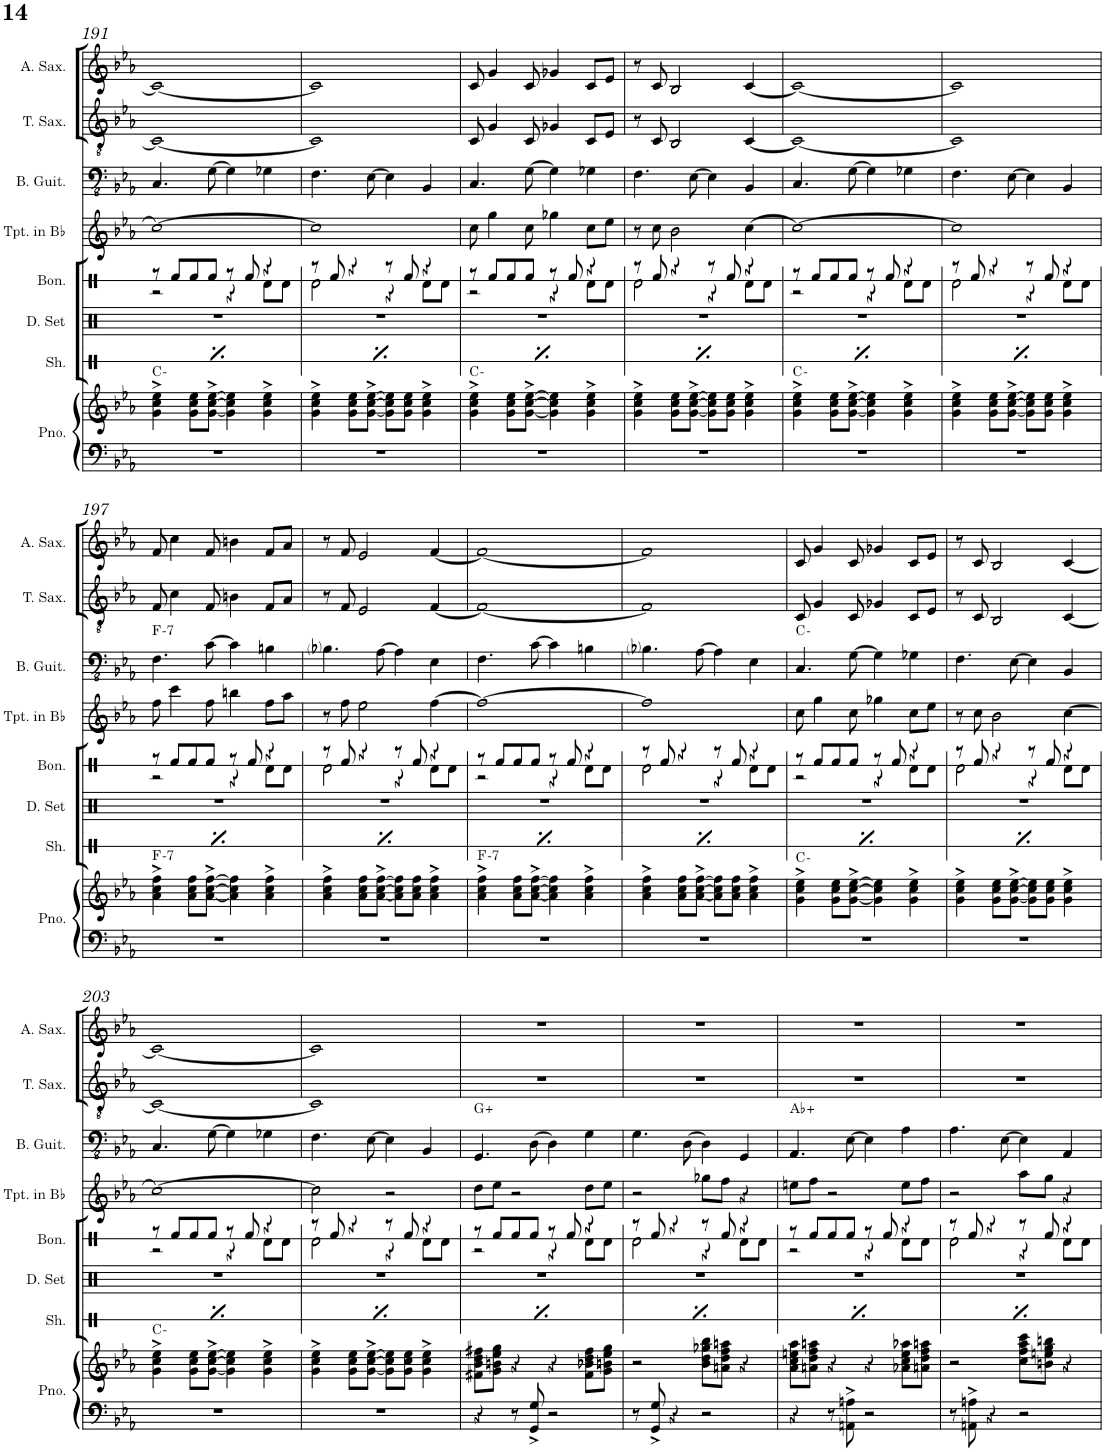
**kern	**kern	**harte	**kern	**kern	**kern	**kern	**kern	**harte	**kern	**kern
*part8	*part8	*part8	*part7	*part6	*part5	*part4	*part3	*part3	*part2	*part1
*staff9	*staff8	*	*staff7	*staff6	*staff5	*staff4	*staff3	*	*staff2	*staff1
*I"Piano	*	*	*I"Shaker	*I"Drumset	*I"Bongos	*I"Trumpet in Bb	*I"Bass Guitar	*	*I"Tenor Saxophone	*I"Alto Saxophone
*I'Pno.	*	*	*I'Sh.	*I'D. Set	*I'Bon.	*I'Tpt. in Bb	*I'B. Guit.	*	*I'T. Sax.	*I'A. Sax.
!!LO:PB:g=z
*clefF4	*clefG2	*	*clefX	*clefX	*clefX	*clefG2	*clefFv4	*	*clefGv2	*clefG2
*	*	*	*	*	*	*Trd1c2	*	*	*Trd8c14	*Trd5c9
*k[b-e-a-]	*k[b-e-a-]	*	*k[]	*k[]	*k[]	*k[b-e-a-]	*k[b-e-a-]	*	*k[b-e-a-]	*k[b-e-a-]
*M4/4	*M4/4	*	*M4/4	*M4/4	*M4/4	*M4/4	*M4/4	*	*M4/4	*M4/4
=191	=191	=191	=191	=191	=191	=191	=191	=191	=191	=191
*	*	*	*	*	*^	*	*	*	*	*
1r	4g\^ 4cc\^ 4ee-\^	C:min	4Re/	1r	8r	2r	1cc_	4.CC/	.	1C_	1c_
.	.	.	.	.	8Rf/L	.	.	.	.	.	.
.	8g\ 8cc\ 8ee-\L	.	8Re/L	.	8Rf/	.	.	.	.	.	.
.	[8g\^ [8cc\^ [8ee-\^J	.	8Re/J	.	8Rf/J	.	.	[8GG\	.	.	.
.	4g\] 4cc\] 4ee-\]	.	4Re/	.	8r	4r	.	4GG\]	.	.	.
.	.	.	.	.	8Rf/	.	.	.	.	.	.
.	4g\^ 4cc\^ 4ee-\^	.	8Re/L	.	4r	8Rd\L	.	4GG-X\	.	.	.
.	.	.	8Re/J	.	.	8Rd\J	.	.	.	.	.
=192	=192	=192	=192	=192	=192	=192	=192	=192	=192	=192	=192
1r	4g\^ 4cc\^ 4ee-\^	.	4Re/	1r	8r	2Rd\	1cc]	4.FF\	.	1C]	1c]
.	.	.	.	.	8Rf/	.	.	.	.	.	.
.	8g\ 8cc\ 8ee-\L	.	8Re/L	.	4r	.	.	.	.	.	.
.	[8g\^ [8cc\^ [8ee-\^J	.	8Re/J	.	.	.	.	[8EE-\	.	.	.
.	8g\] 8cc\] 8ee-\]L	.	4Re/	.	8r	4r	.	4EE-\]	.	.	.
.	8g\ 8cc\ 8ee-\J	.	.	.	8Rf/	.	.	.	.	.	.
.	4g\^ 4cc\^ 4ee-\^	.	8Re/L	.	4r	8Rd\L	.	4BBB-/	.	.	.
.	.	.	8Re/J	.	.	8Rd\J	.	.	.	.	.
=193	=193	=193	=193	=193	=193	=193	=193	=193	=193	=193	=193
1r	4g\^ 4cc\^ 4ee-\^	C:min	4Re/	1r	8r	2r	8cc\	4.CC/	.	8C/	8c/
.	.	.	.	.	8Rf/L	.	4gg\	.	.	4G/	4g/
.	8g\ 8cc\ 8ee-\L	.	8Re/L	.	8Rf/	.	.	.	.	.	.
.	[8g\^ [8cc\^ [8ee-\^J	.	8Re/J	.	8Rf/J	.	8cc\	[8GG\	.	8C/	8c/
.	4g\] 4cc\] 4ee-\]	.	4Re/	.	8r	4r	4gg-X\	4GG\]	.	4G-X/	4g-X/
.	.	.	.	.	8Rf/	.	.	.	.	.	.
.	4g\^ 4cc\^ 4ee-\^	.	8Re/L	.	4r	8Rd\L	8cc\L	4GG-X\	.	8C/L	8c/L
.	.	.	8Re/J	.	.	8Rd\J	8ee-\J	.	.	8E-/J	8e-/J
=194	=194	=194	=194	=194	=194	=194	=194	=194	=194	=194	=194
1r	4g\^ 4cc\^ 4ee-\^	.	4Re/	1r	8r	2Rd\	8r	4.FF\	.	8r	8r
.	.	.	.	.	8Rf/	.	8cc\	.	.	8C/	8c/
.	8g\ 8cc\ 8ee-\L	.	8Re/L	.	4r	.	2b-\	.	.	2BB-/	2B-/
.	[8g\^ [8cc\^ [8ee-\^J	.	8Re/J	.	.	.	.	[8EE-\	.	.	.
.	8g\] 8cc\] 8ee-\]L	.	4Re/	.	8r	4r	.	4EE-\]	.	.	.
.	8g\ 8cc\ 8ee-\J	.	.	.	8Rf/	.	.	.	.	.	.
.	4g\^ 4cc\^ 4ee-\^	.	8Re/L	.	4r	8Rd\L	[4cc\	4BBB-/	.	[4C/	[4c/
.	.	.	8Re/J	.	.	8Rd\J	.	.	.	.	.
=195	=195	=195	=195	=195	=195	=195	=195	=195	=195	=195	=195
1r	4g\^ 4cc\^ 4ee-\^	C:min	4Re/	1r	8r	2r	1cc_	4.CC/	.	1C_	1c_
.	.	.	.	.	8Rf/L	.	.	.	.	.	.
.	8g\ 8cc\ 8ee-\L	.	8Re/L	.	8Rf/	.	.	.	.	.	.
.	[8g\^ [8cc\^ [8ee-\^J	.	8Re/J	.	8Rf/J	.	.	[8GG\	.	.	.
.	4g\] 4cc\] 4ee-\]	.	4Re/	.	8r	4r	.	4GG\]	.	.	.
.	.	.	.	.	8Rf/	.	.	.	.	.	.
.	4g\^ 4cc\^ 4ee-\^	.	8Re/L	.	4r	8Rd\L	.	4GG-X\	.	.	.
.	.	.	8Re/J	.	.	8Rd\J	.	.	.	.	.
=196	=196	=196	=196	=196	=196	=196	=196	=196	=196	=196	=196
1r	4g\^ 4cc\^ 4ee-\^	.	4Re/	1r	8r	2Rd\	1cc]	4.FF\	.	1C]	1c]
.	.	.	.	.	8Rf/	.	.	.	.	.	.
.	8g\ 8cc\ 8ee-\L	.	8Re/L	.	4r	.	.	.	.	.	.
.	[8g\^ [8cc\^ [8ee-\^J	.	8Re/J	.	.	.	.	[8EE-\	.	.	.
.	8g\] 8cc\] 8ee-\]L	.	4Re/	.	8r	4r	.	4EE-\]	.	.	.
.	8g\ 8cc\ 8ee-\J	.	.	.	8Rf/	.	.	.	.	.	.
.	4g\^ 4cc\^ 4ee-\^	.	8Re/L	.	4r	8Rd\L	.	4BBB-/	.	.	.
.	.	.	8Re/J	.	.	8Rd\J	.	.	.	.	.
!!LO:LB:g=z
=197	=197	=197	=197	=197	=197	=197	=197	=197	=197	=197	=197
!	!	!LO:H:kt=7	!	!	!	!	!	!	!LO:H:kt=7	!	!
1r	4a-\^ 4cc\^ 4ff\^	F:min7	4Re/	1r	8r	2r	8ff\	4.FF\	F:min7	8F/	8f/
.	.	.	.	.	8Rf/L	.	4ccc\	.	.	4c\	4cc\
.	8a-\ 8cc\ 8ff\L	.	8Re/L	.	8Rf/	.	.	.	.	.	.
.	[8a-\^ [8cc\^ [8ff\^J	.	8Re/J	.	8Rf/J	.	8ff\	[8C\	.	8F/	8f/
.	4a-\] 4cc\] 4ff\]	.	4Re/	.	8r	4r	4bbn\	4C\]	.	4Bn\	4bn\
.	.	.	.	.	8Rf/	.	.	.	.	.	.
.	4a-\^ 4cc\^ 4ff\^	.	8Re/L	.	4r	8Rd\L	8ff\L	4BBn\	.	8F/L	8f/L
.	.	.	8Re/J	.	.	8Rd\J	8aa-\J	.	.	8A-/J	8a-/J
=198	=198	=198	=198	=198	=198	=198	=198	=198	=198	=198	=198
1r	4a-\^ 4cc\^ 4ff\^	.	4Re/	1r	8r	2Rd\	8r	4.BB-i\	.	8r	8r
.	.	.	.	.	8Rf/	.	8ff\	.	.	8F/	8f/
.	8a-\ 8cc\ 8ff\L	.	8Re/L	.	4r	.	2ee-\	.	.	2E-/	2e-/
.	[8a-\^ [8cc\^ [8ff\^J	.	8Re/J	.	.	.	.	[8AA-\	.	.	.
.	8a-\] 8cc\] 8ff\]L	.	4Re/	.	8r	4r	.	4AA-\]	.	.	.
.	8a-\ 8cc\ 8ff\J	.	.	.	8Rf/	.	.	.	.	.	.
.	4a-\^ 4cc\^ 4ff\^	.	8Re/L	.	4r	8Rd\L	[4ff\	4EE-\	.	[4F/	[4f/
.	.	.	8Re/J	.	.	8Rd\J	.	.	.	.	.
=199	=199	=199	=199	=199	=199	=199	=199	=199	=199	=199	=199
!	!	!LO:H:kt=7	!	!	!	!	!	!	!	!	!
1r	4a-\^ 4cc\^ 4ff\^	F:min7	4Re/	1r	8r	2r	1ff_	4.FF\	.	1F_	1f_
.	.	.	.	.	8Rf/L	.	.	.	.	.	.
.	8a-\ 8cc\ 8ff\L	.	8Re/L	.	8Rf/	.	.	.	.	.	.
.	[8a-\^ [8cc\^ [8ff\^J	.	8Re/J	.	8Rf/J	.	.	[8C\	.	.	.
.	4a-\] 4cc\] 4ff\]	.	4Re/	.	8r	4r	.	4C\]	.	.	.
.	.	.	.	.	8Rf/	.	.	.	.	.	.
.	4a-\^ 4cc\^ 4ff\^	.	8Re/L	.	4r	8Rd\L	.	4BBn\	.	.	.
.	.	.	8Re/J	.	.	8Rd\J	.	.	.	.	.
=200	=200	=200	=200	=200	=200	=200	=200	=200	=200	=200	=200
1r	4a-\^ 4cc\^ 4ff\^	.	4Re/	1r	8r	2Rd\	1ff]	4.BB-i\	.	1F]	1f]
.	.	.	.	.	8Rf/	.	.	.	.	.	.
.	8a-\ 8cc\ 8ff\L	.	8Re/L	.	4r	.	.	.	.	.	.
.	[8a-\^ [8cc\^ [8ff\^J	.	8Re/J	.	.	.	.	[8AA-\	.	.	.
.	8a-\] 8cc\] 8ff\]L	.	4Re/	.	8r	4r	.	4AA-\]	.	.	.
.	8a-\ 8cc\ 8ff\J	.	.	.	8Rf/	.	.	.	.	.	.
.	4a-\^ 4cc\^ 4ff\^	.	8Re/L	.	4r	8Rd\L	.	4EE-\	.	.	.
.	.	.	8Re/J	.	.	8Rd\J	.	.	.	.	.
=201	=201	=201	=201	=201	=201	=201	=201	=201	=201	=201	=201
1r	4g\^ 4cc\^ 4ee-\^	C:min	4Re/	1r	8r	2r	8cc\	4.CC/	C:min	8C/	8c/
.	.	.	.	.	8Rf/L	.	4gg\	.	.	4G/	4g/
.	8g\ 8cc\ 8ee-\L	.	8Re/L	.	8Rf/	.	.	.	.	.	.
.	[8g\^ [8cc\^ [8ee-\^J	.	8Re/J	.	8Rf/J	.	8cc\	[8GG\	.	8C/	8c/
.	4g\] 4cc\] 4ee-\]	.	4Re/	.	8r	4r	4gg-X\	4GG\]	.	4G-X/	4g-X/
.	.	.	.	.	8Rf/	.	.	.	.	.	.
.	4g\^ 4cc\^ 4ee-\^	.	8Re/L	.	4r	8Rd\L	8cc\L	4GG-X\	.	8C/L	8c/L
.	.	.	8Re/J	.	.	8Rd\J	8ee-\J	.	.	8E-/J	8e-/J
=202	=202	=202	=202	=202	=202	=202	=202	=202	=202	=202	=202
1r	4g\^ 4cc\^ 4ee-\^	.	4Re/	1r	8r	2Rd\	8r	4.FF\	.	8r	8r
.	.	.	.	.	8Rf/	.	8cc\	.	.	8C/	8c/
.	8g\ 8cc\ 8ee-\L	.	8Re/L	.	4r	.	2b-\	.	.	2BB-/	2B-/
.	[8g\^ [8cc\^ [8ee-\^J	.	8Re/J	.	.	.	.	[8EE-\	.	.	.
.	8g\] 8cc\] 8ee-\]L	.	4Re/	.	8r	4r	.	4EE-\]	.	.	.
.	8g\ 8cc\ 8ee-\J	.	.	.	8Rf/	.	.	.	.	.	.
.	4g\^ 4cc\^ 4ee-\^	.	8Re/L	.	4r	8Rd\L	[4cc\	4BBB-/	.	[4C/	[4c/
.	.	.	8Re/J	.	.	8Rd\J	.	.	.	.	.
!!LO:LB:g=z
=203	=203	=203	=203	=203	=203	=203	=203	=203	=203	=203	=203
1r	4g\^ 4cc\^ 4ee-\^	C:min	4Re/	1r	8r	2r	1cc_	4.CC/	.	1C_	1c_
.	.	.	.	.	8Rf/L	.	.	.	.	.	.
.	8g\ 8cc\ 8ee-\L	.	8Re/L	.	8Rf/	.	.	.	.	.	.
.	[8g\^ [8cc\^ [8ee-\^J	.	8Re/J	.	8Rf/J	.	.	[8GG\	.	.	.
.	4g\] 4cc\] 4ee-\]	.	4Re/	.	8r	4r	.	4GG\]	.	.	.
.	.	.	.	.	8Rf/	.	.	.	.	.	.
.	4g\^ 4cc\^ 4ee-\^	.	8Re/L	.	4r	8Rd\L	.	4GG-X\	.	.	.
.	.	.	8Re/J	.	.	8Rd\J	.	.	.	.	.
=204	=204	=204	=204	=204	=204	=204	=204	=204	=204	=204	=204
1r	4g\^ 4cc\^ 4ee-\^	.	4Re/	1r	8r	2Rd\	2cc\]	4.FF\	.	1C]	1c]
.	.	.	.	.	8Rf/	.	.	.	.	.	.
.	8g\ 8cc\ 8ee-\L	.	8Re/L	.	4r	.	.	.	.	.	.
.	[8g\^ [8cc\^ [8ee-\^J	.	8Re/J	.	.	.	.	[8EE-\	.	.	.
.	8g\] 8cc\] 8ee-\]L	.	4Re/	.	8r	4r	2r	4EE-\]	.	.	.
.	8g\ 8cc\ 8ee-\J	.	.	.	8Rf/	.	.	.	.	.	.
.	4g\^ 4cc\^ 4ee-\^	.	8Re/L	.	4r	8Rd\L	.	4BBB-/	.	.	.
.	.	.	8Re/J	.	.	8Rd\J	.	.	.	.	.
=205	=205	=205	=205	=205	=205	=205	=205	=205	=205	=205	=205
4r	8f#X\ 8b-\ 8dd\ 8ff#X\L	.	4Re/	1r	8r	2r	8dd\L	4.GGG/	G:aug	1r	1r
.	8g\ 8bn\ 8ee-\ 8gg\J	.	.	.	8Rf/L	.	8ee-\J	.	.	.	.
8r	4r	.	8Re/L	.	8Rf/	.	2r	.	.	.	.
8GG/^ 8G/^	.	.	8Re/J	.	8Rf/J	.	.	[8DD\	.	.	.
2r	4r	.	4Re/	.	8r	4r	.	4DD\]	.	.	.
.	.	.	.	.	8Rf/	.	.	.	.	.	.
.	8f#\ 8b-X\ 8dd\ 8ff#\L	.	8Re/L	.	4r	8Rd\L	8dd\L	4GG\	.	.	.
.	8g\ 8bn\ 8ee-\ 8gg\J	.	8Re/J	.	.	8Rd\J	8ee-\J	.	.	.	.
=206	=206	=206	=206	=206	=206	=206	=206	=206	=206	=206	=206
8r	2r	.	4Re/	1r	8r	2Rd\	2r	4.GG\	.	1r	1r
8GG/^ 8G/^	.	.	.	.	8Rf/	.	.	.	.	.	.
4r	.	.	8Re/L	.	4r	.	.	.	.	.	.
.	.	.	8Re/J	.	.	.	.	[8DD\	.	.	.
2r	8b-\ 8dd\ 8gg-X\ 8bb-\L	.	4Re/	.	8r	4r	8gg-X\L	4DD\]	.	.	.
.	8an\ 8dd\ 8ff\ 8aan\J	.	.	.	8Rf/	.	8ff\J	.	.	.	.
.	4r	.	8Re/L	.	4r	8Rd\L	4r	4GGG/	.	.	.
.	.	.	8Re/J	.	.	8Rd\J	.	.	.	.	.
=207	=207	=207	=207	=207	=207	=207	=207	=207	=207	=207	=207
4r	8a-\ 8cc\ 8een\ 8aa-\L	.	4Re/	1r	8r	2r	8een\L	4.AAA-/	Ab:aug	1r	1r
.	8an\ 8dd\ 8ff\ 8aan\J	.	.	.	8Rf/L	.	8ff\J	.	.	.	.
8r	4r	.	8Re/L	.	8Rf/	.	2r	.	.	.	.
8AAn\^ 8An\^	.	.	8Re/J	.	8Rf/J	.	.	[8EE-\	.	.	.
2r	4r	.	4Re/	.	8r	4r	.	4EE-\]	.	.	.
.	.	.	.	.	8Rf/	.	.	.	.	.	.
.	8a-X\ 8cc\ 8ee\ 8aa-X\L	.	8Re/L	.	4r	8Rd\L	8ee\L	4AA-\	.	.	.
.	8an\ 8dd\ 8ff\ 8aan\J	.	8Re/J	.	.	8Rd\J	8ff\J	.	.	.	.
=208	=208	=208	=208	=208	=208	=208	=208	=208	=208	=208	=208
8r	2r	.	4Re/	1r	8r	2Rd\	2r	4.AA-\	.	1r	1r
8AAn\^ 8An\^	.	.	.	.	8Rf/	.	.	.	.	.	.
4r	.	.	8Re/L	.	4r	.	.	.	.	.	.
.	.	.	8Re/J	.	.	.	.	[8EE-\	.	.	.
2r	8cc\ 8ff\ 8aa-\ 8ccc\L	.	4Re/	.	8r	4r	8aa-\L	4EE-\]	.	.	.
.	8bn\ 8een\ 8gg\ 8bbn\J	.	.	.	8Rf/	.	8gg\J	.	.	.	.
.	4r	.	8Re/L	.	4r	8Rd\L	4r	4AAA-/	.	.	.
.	.	.	8Re/J	.	.	8Rd\J	.	.	.	.	.
*	*	*	*	*	*v	*v	*	*	*	*	*
=	=	=	=	=	=	=	=	=	=	=
*-	*-	*-	*-	*-	*-	*-	*-	*-	*-	*-
